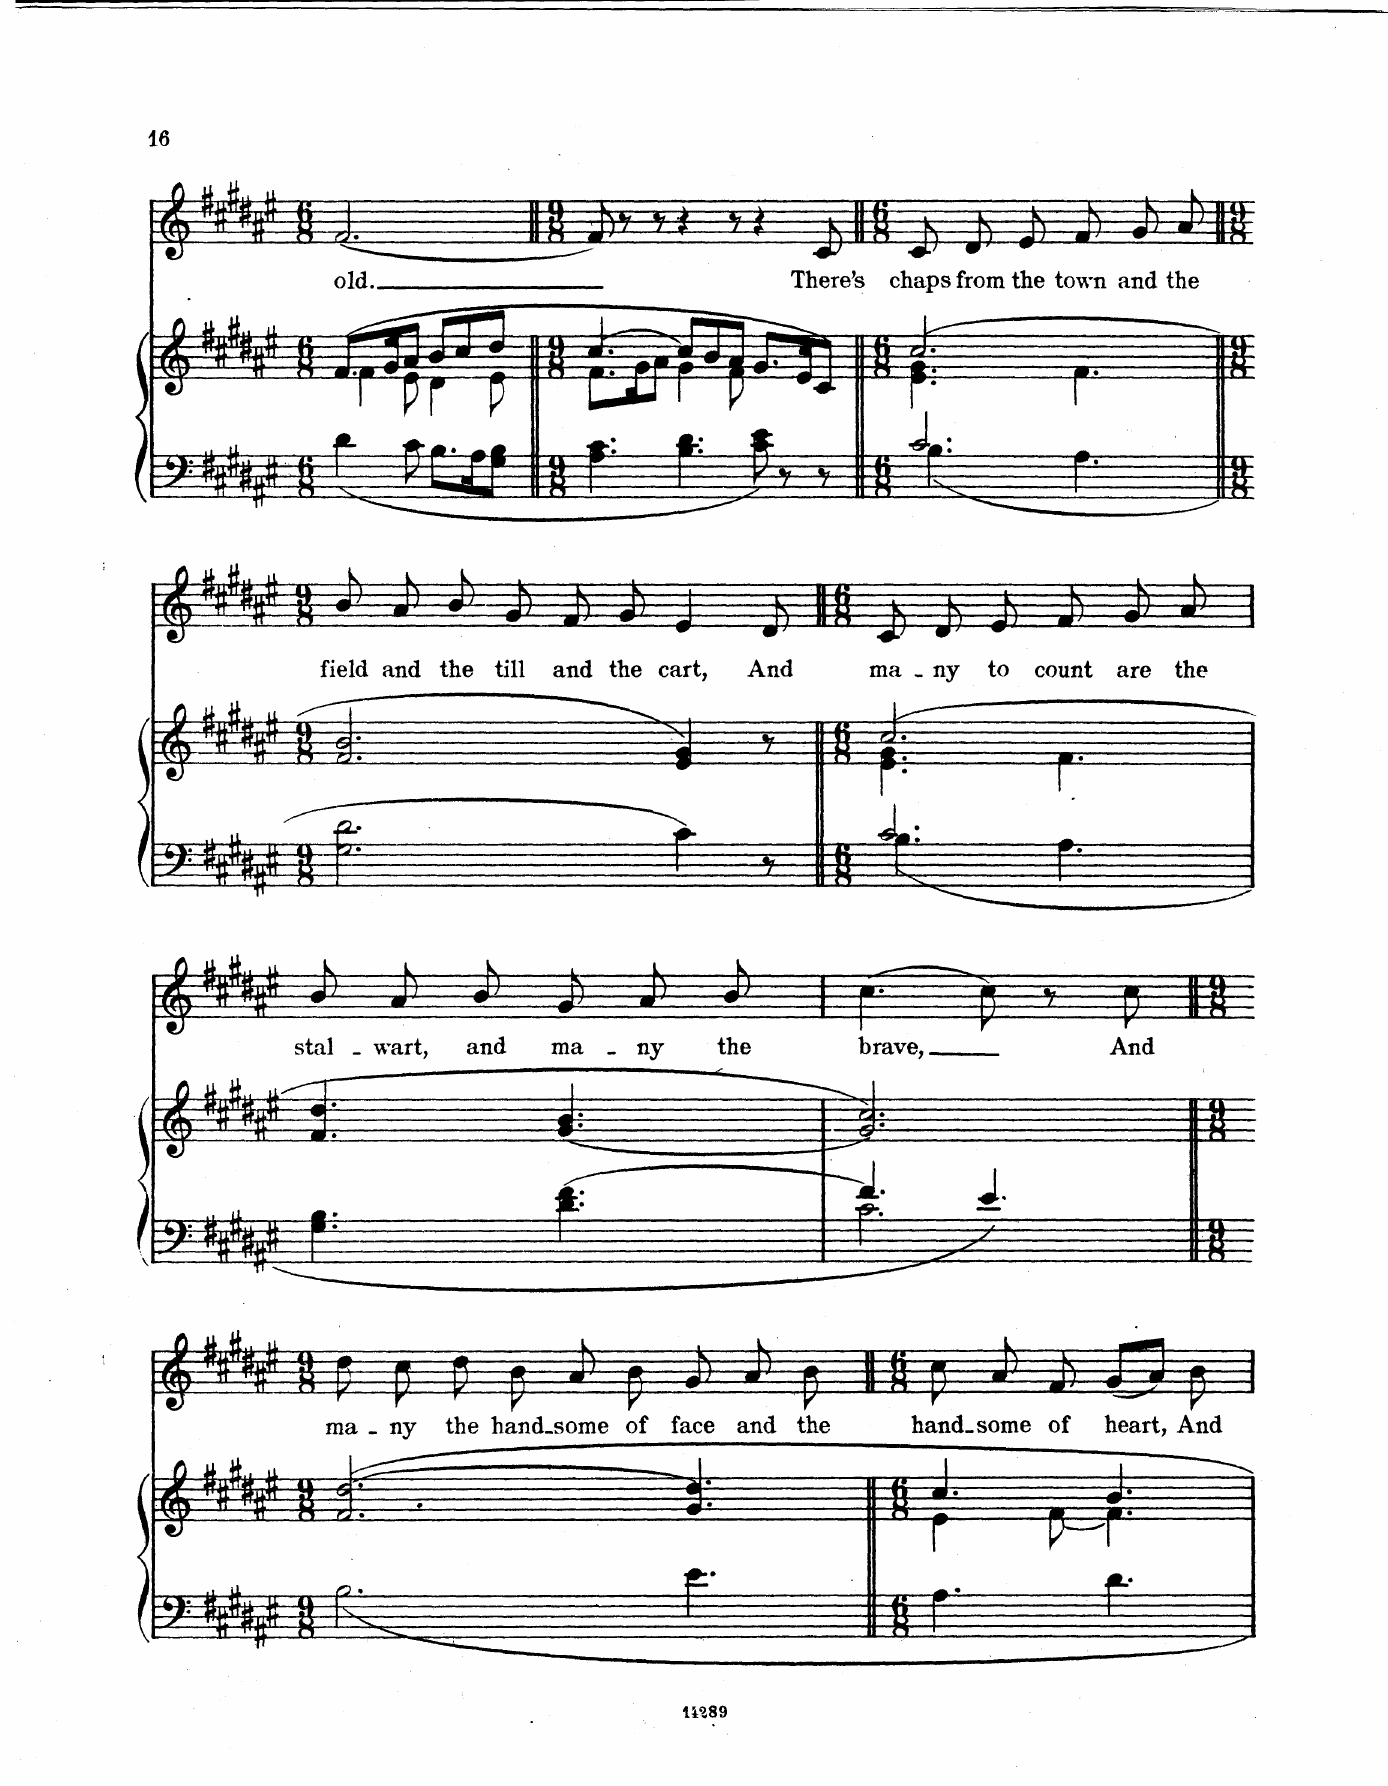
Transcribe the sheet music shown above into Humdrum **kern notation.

**kern	**kern	**kern	**text
*part2	*part2	*part1	*part1
*staff3	*staff2	*staff1	*staff1
*I"Piano	*	*I"Voice	*
*I'Pno	*	*	*
*clefF4	*clefG2	*clefG2	*
*k[f#c#g#d#a#e#]	*k[f#c#g#d#a#e#]	*k[f#c#g#d#a#e#]	*
*M6/8	*M6/8	*M6/8	*
=10	=10	=10	=10
*	*^	*	*
4d#\	(8.f#/L	4f#\	[2.f#/	old.
.	16g#/K	.	.	.
8c#\	8a#/J	8e#\	.	.
8.B\L	8b/L	4d#\	.	.
.	8cc#/	.	.	.
16A#\K	.	.	.	.
8G#\ 8B\J	8dd#/J	8e#\	.	.
=11||	=11||	=11||	=11||	=11||
*M9/8	*M9/8	*	*M9/8	*
4.A#\ 4.c#\	[4.cc#/	8.f#\L	8f#/]	.
.	.	.	8r	.
.	.	16g#\K	.	.
.	.	8a#\J	8r	.
4.B\ 4.d#\	8cc#/L]	4g#\	4r	.
.	8b/	.	.	.
.	8a#/J	8f#\	8r	.
8c#\ 8e#\	8.g#/L	4.ryy	4r	.
8r	.	.	.	.
.	16e#/K	.	.	.
8r	8c#/J)	.	8c#/	There’s
=12||	=12||	=12||	=12||	=12||
*M6/8	*M6/8	*	*M6/8	*
*^	*	*	*	*
2.c#/	4.B/	(2.cc#/	4.e#\ 4.g#\	8c#/	chaps
.	.	.	.	8d#/	from
.	.	.	.	8e#/	the
.	4.A#\	.	4.f#\	8f#/	town
.	.	.	.	8g#/	and
.	.	.	.	8a#/	the
*v	*v	*	*	*	*
*	*v	*v	*	*
=13||	=13||	=13||	=13||
*M9/8	*M9/8	*M9/8	*
2.G#\ 2.d#\	2.f#/ 2.b/	8b/	field
.	.	8a#/	and
.	.	8b/	the
.	.	8g#/	till
.	.	8f#/	and
.	.	8g#/	the
4c#/	4e#/ 4g#/)	4e#/	cart,
8r	8r	8d#/	And
=14||	=14||	=14||	=14||
*M6/8	*M6/8	*M6/8	*
*^	*^	*	*
2.c#/	4.B\	(2.cc#/	4.e#\ 4.g#\	8c#/	ma-
.	.	.	.	8d#/	-ny
.	.	.	.	8e#/	to
.	4.A#\	.	4.f#\	8f#/	count
.	.	.	.	8g#/	are
.	.	.	.	8a#/	the
*v	*v	*	*	*	*
*	*v	*v	*	*
=15	=15	=15	=15
4.G#\ 4.B\	4.f#/ 4.dd#/	8b/	stal-
.	.	8a#/	-wart,
.	.	8b/	and
4.d#\ [>4.f#\	[4.g#/ 4.b/	8g#/	ma-
.	.	8a#/	-ny
.	.	8b/	the
=16	=16	=16	=16
*^	*	*	*
4.f#/]	2.c#\	2.g#/] 2.cc#/)	[4.cc#\	brave,
4.e#/	.	.	8cc#\]	.
.	.	.	8r	.
.	.	.	8cc#\	And
*v	*v	*	*	*
=17||	=17||	=17||	=17||
*M9/8	*M9/8	*M9/8	*
2.B\	2.f#/ [2.dd#/	8dd#\	ma-
.	.	8cc#\	-ny
.	.	8dd#\	the
.	.	8b\	hand-
.	.	8a#/	-some
.	.	8b\	of
4.e#\	4.g#/ 4.dd#/]	8g#/	face
.	.	8a#/	and
.	.	8b\	the
=18||	=18||	=18||	=18||
*M6/8	*M6/8	*M6/8	*
*	*^	*	*
4.A#\	4.cc#/	4e#\	8cc#\	hand-
.	.	.	8a#/	-some
.	.	[8f#\	8f#/	of
4.d#\	4.b/	4.f#\]	(8g#/L	heart,
.	.	.	8a#/J)	.
.	.	.	8b\	And
*	*v	*v	*	*
=	=	=	=
*-	*-	*-	*-
